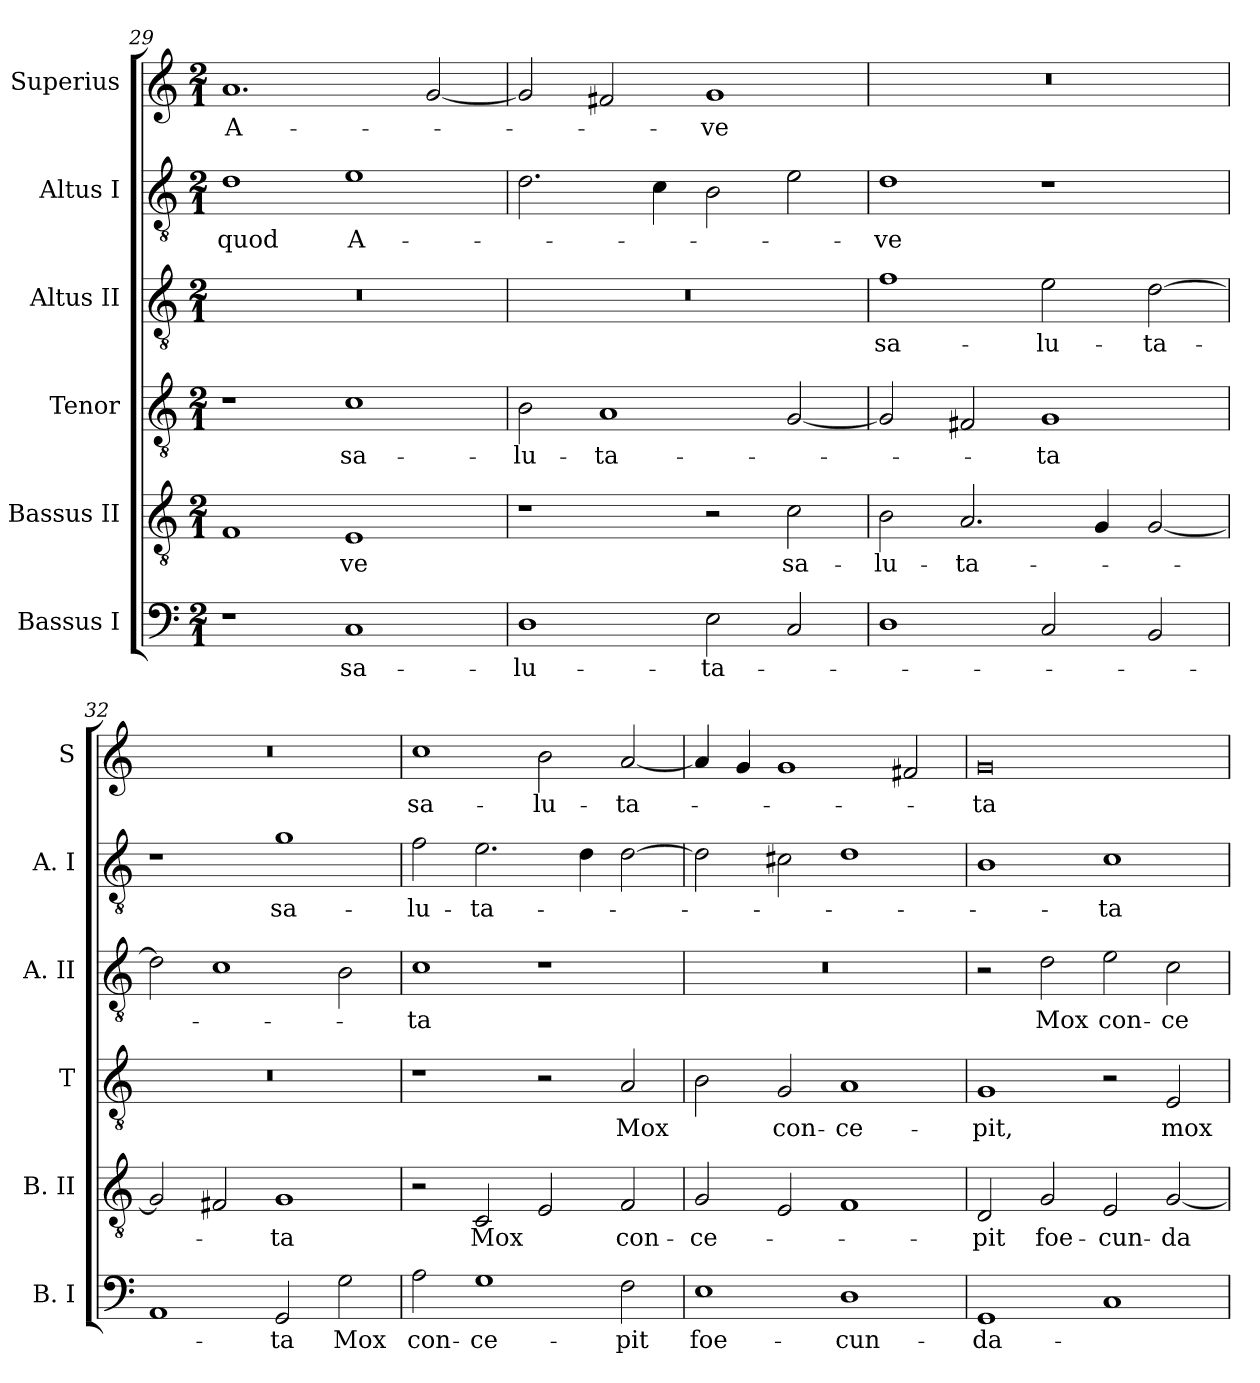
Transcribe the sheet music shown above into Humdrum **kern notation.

**kern	**text	**kern	**text	**kern	**text	**kern	**text	**kern	**text	**kern	**text
*part6	*part6	*part5	*part5	*part4	*part4	*part3	*part3	*part2	*part2	*part1	*part1
*staff6	*staff6	*staff5	*staff5	*staff4	*staff4	*staff3	*staff3	*staff2	*staff2	*staff1	*staff1
*I"Bassus I	*	*I"Bassus II	*	*I"Tenor	*	*I"Altus II	*	*I"Altus I	*	*I"Superius	*
*I'B. I	*	*I'B. II	*	*I'T	*	*I'A. II	*	*I'A. I	*	*I'S	*
*clefF4	*	*clefGv2	*	*clefGv2	*	*clefGv2	*	*clefGv2	*	*clefG2	*
*k[]	*	*k[]	*	*k[]	*	*k[]	*	*k[]	*	*k[]	*
*C:	*	*C:	*	*C:	*	*C:	*	*C:	*	*C:	*
*M2/1	*	*M2/1	*	*M2/1	*	*M2/1	*	*M2/1	*	*M2/1	*
=29	=29	=29	=29	=29	=29	=29	=29	=29	=29	=29	=29
1r	.	1F	.	1r	.	0r	.	1d	quod	1.a	A-
1C	sa-	1E	-ve	1c	sa-	.	.	1e	A-	.	.
.	.	.	.	.	.	.	.	.	.	[2g	.
=30	=30	=30	=30	=30	=30	=30	=30	=30	=30	=30	=30
1D	-lu-	1r	.	2B	-lu-	0r	.	2.d	.	2g]	.
.	.	.	.	1A	-ta-	.	.	.	.	2f#X	.
.	.	.	.	.	.	.	.	4c	.	.	.
2E	-ta-	2r	.	.	.	.	.	2B	.	1g	-ve
2C	.	2c	sa-	[2G	.	.	.	2e	.	.	.
=31	=31	=31	=31	=31	=31	=31	=31	=31	=31	=31	=31
1D	.	2B	-lu-	2G]	.	1f	sa-	1d	-ve	0r	.
.	.	2.A	-ta-	2F#X	.	.	.	.	.	.	.
2C	.	.	.	1G	-ta	2e	-lu-	1r	.	.	.
.	.	4G	.	.	.	.	.	.	.	.	.
2BB	.	[2G	.	.	.	[2d	-ta-	.	.	.	.
=32	=32	=32	=32	=32	=32	=32	=32	=32	=32	=32	=32
1AA	.	2G]	.	0r	.	2d]	.	1r	.	0r	.
.	.	2F#X	.	.	.	1c	.	.	.	.	.
2GG	-ta	1G	-ta	.	.	.	.	1g	sa-	.	.
2G	Mox	.	.	.	.	2B	.	.	.	.	.
=33	=33	=33	=33	=33	=33	=33	=33	=33	=33	=33	=33
2A	con-	2r	.	1r	.	1c	-ta	2f	-lu-	1cc	sa-
1G	-ce-	2C	Mox	.	.	.	.	2.e	-ta-	.	.
.	.	2E	.	2r	.	1r	.	.	.	2b	-lu-
.	.	.	.	.	.	.	.	4d	.	.	.
2F	-pit	2F	con-	2A	Mox	.	.	[2d	.	[2a	-ta-
=34	=34	=34	=34	=34	=34	=34	=34	=34	=34	=34	=34
1E	foe-	2G	-ce-	2B	.	0r	.	2d]	.	4a]	.
.	.	.	.	.	.	.	.	.	.	4g	.
.	.	2E	.	2G	con-	.	.	2c#X	.	1g	.
1D	-cun-	1F	.	1A	-ce-	.	.	1d	.	.	.
.	.	.	.	.	.	.	.	.	.	2f#X	.
=35	=35	=35	=35	=35	=35	=35	=35	=35	=35	=35	=35
1GG	-da-	2D	-pit	1G	-pit,	2r	.	1B	.	0g	-ta
.	.	2G	foe-	.	.	2d	Mox	.	.	.	.
1C	.	2E	-cun-	2r	.	2e	con-	1c	-ta	.	.
.	.	[2G	-da-	2E	mox	2c	-ce-	.	.	.	.
=	=	=	=	=	=	=	=	=	=	=	=
*-	*-	*-	*-	*-	*-	*-	*-	*-	*-	*-	*-
